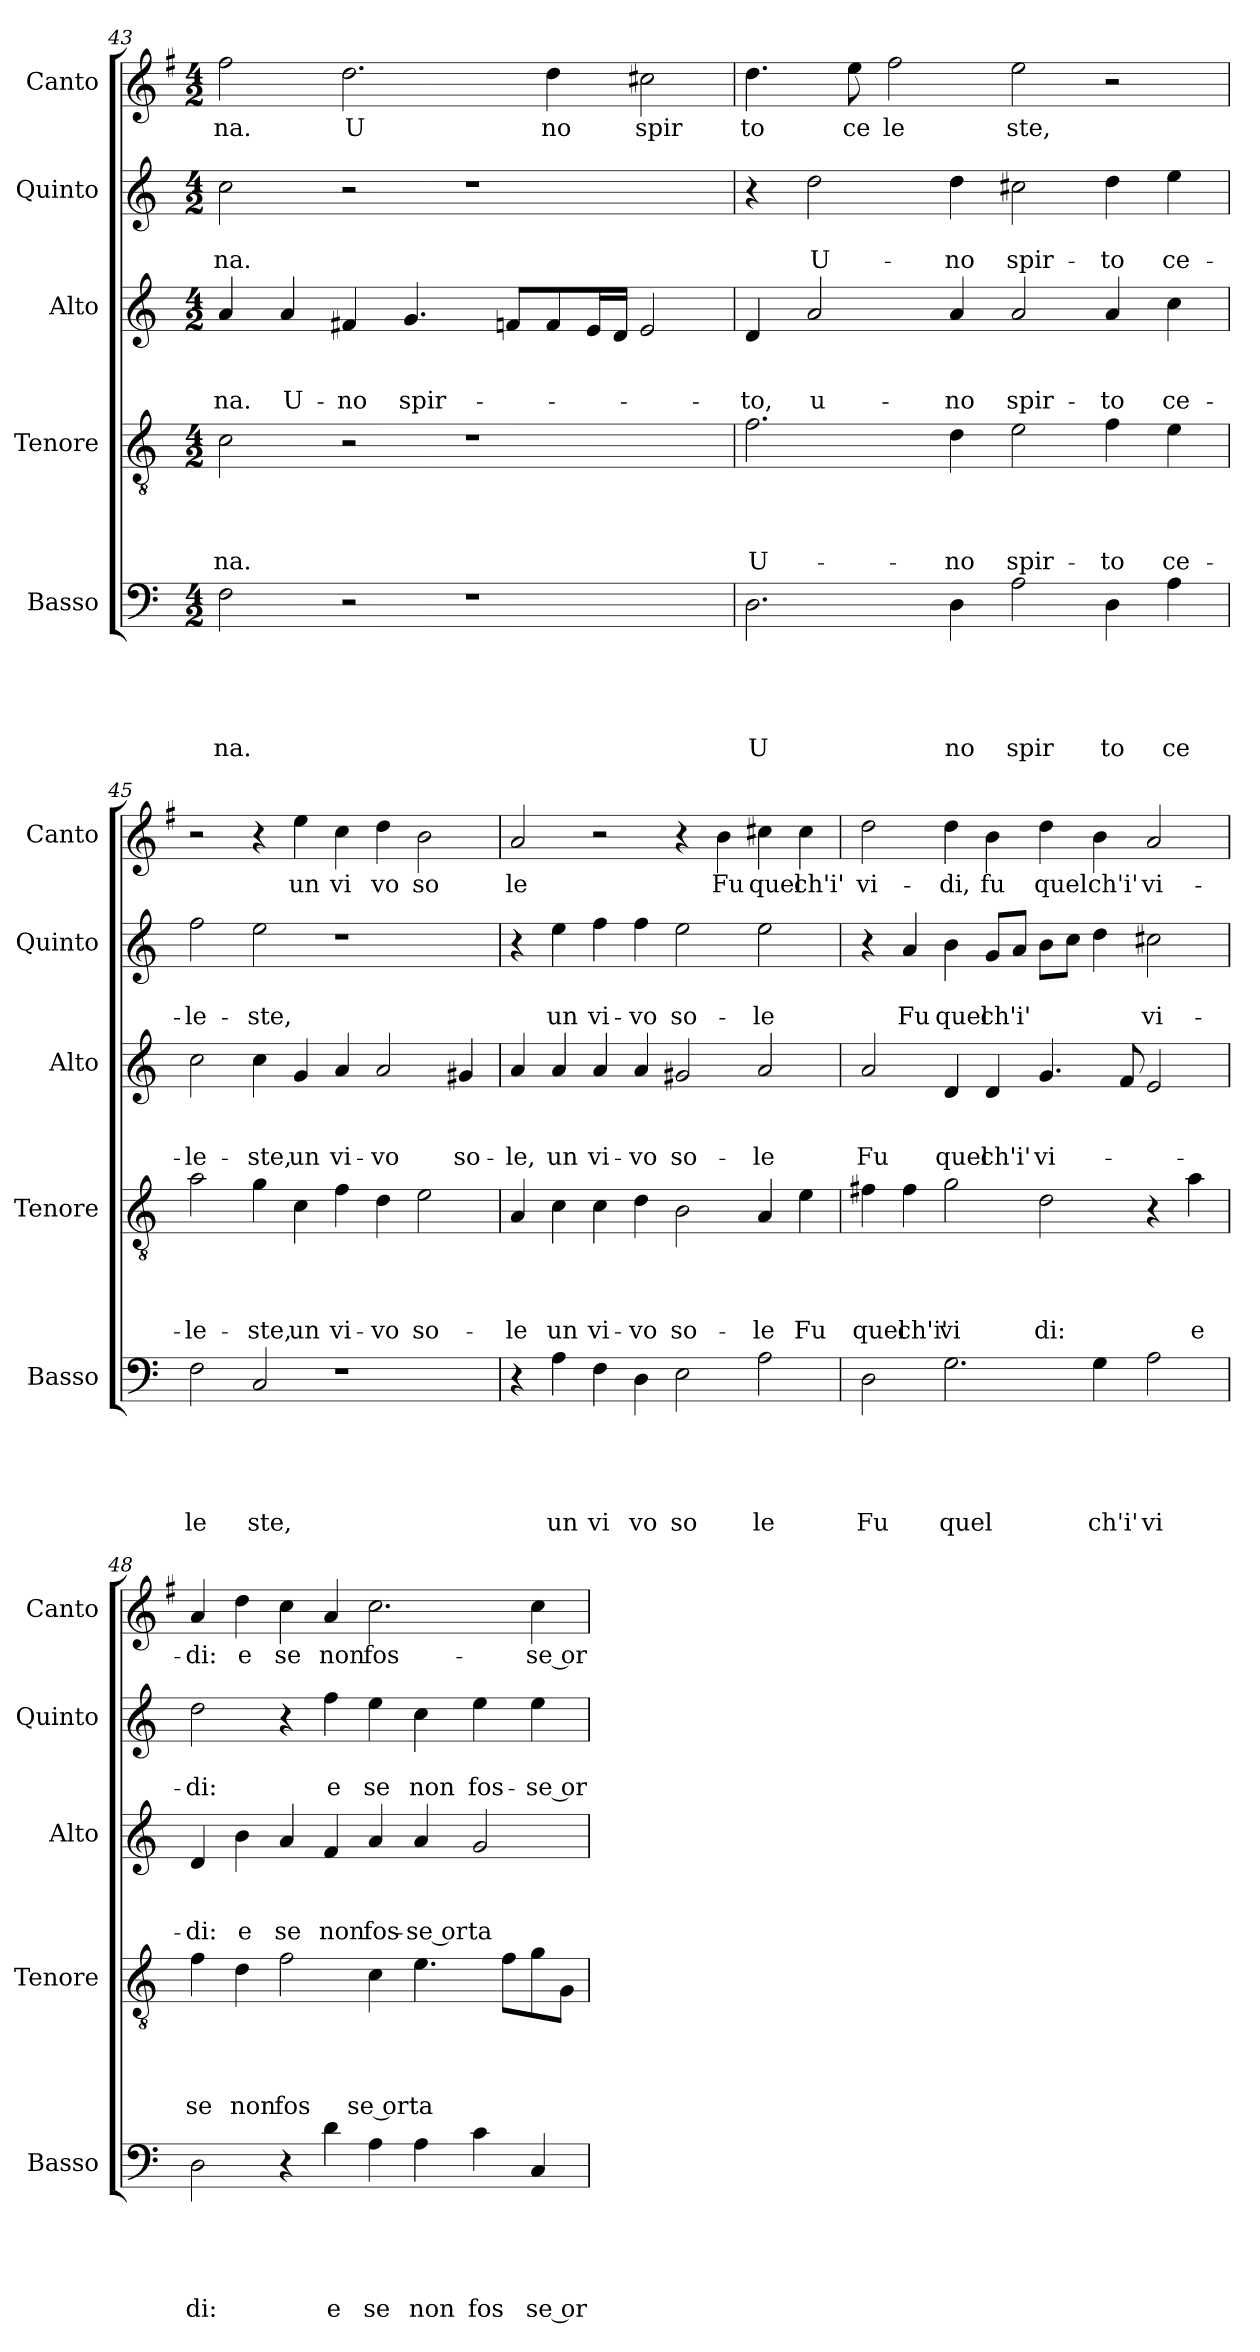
**kern	**text	**text	**text	**text	**text	**kern	**text	**text	**text	**text	**kern	**text	**text	**text	**kern	**text	**text	**kern	**text
*part5	*part5	*part5	*part5	*part5	*part5	*part4	*part4	*part4	*part4	*part4	*part3	*part3	*part3	*part3	*part2	*part2	*part2	*part1	*part1
*staff5	*staff5	*staff5	*staff5	*staff5	*staff5	*staff4	*staff4	*staff4	*staff4	*staff4	*staff3	*staff3	*staff3	*staff3	*staff2	*staff2	*staff2	*staff1	*staff1
*I"Basso	*	*	*	*	*	*I"Tenore	*	*	*	*	*I"Alto	*	*	*	*I"Quinto	*	*	*I"Canto	*
*I'Basso	*	*	*	*	*	*I'Tenore	*	*	*	*	*I'Alto	*	*	*	*I'Quinto	*	*	*I'Canto	*
!!LO:PB:g=z
*clefF4	*	*	*	*	*	*clefGv2	*	*	*	*	*clefG2	*	*	*	*clefG2	*	*	*clefG2	*
*	*	*	*	*	*	*	*	*	*	*	*	*	*	*	*	*	*	*ITrd-3c-5	*
*k[]	*	*	*	*	*	*k[]	*	*	*	*	*k[]	*	*	*	*k[]	*	*	*k[]	*
*C:	*	*	*	*	*	*C:	*	*	*	*	*C:	*	*	*	*C:	*	*	*C:	*
*M4/2	*	*	*	*	*	*M4/2	*	*	*	*	*M4/2	*	*	*	*M4/2	*	*	*M4/2	*
=43	=43	=43	=43	=43	=43	=43	=43	=43	=43	=43	=43	=43	=43	=43	=43	=43	=43	=43	=43
!	!	!	!	!	!LO:LY:b	!	!	!	!	!LO:LY:b	!	!	!	!LO:LY:b	!	!	!LO:LY:b	!	!LO:LY:b
2F\	.	.	.	.	-na.	2c\	.	.	.	na.	4a/	.	.	-na.	2cc\	.	na.	2bb\	na.
!	!	!	!	!	!	!	!	!	!	!	!	!	!	!LO:LY:b	!	!	!	!	!
.	.	.	.	.	.	.	.	.	.	.	4a/	.	.	U-	.	.	.	.	.
!	!	!	!	!	!	!	!	!	!	!	!	!	!	!LO:LY:b	!	!	!	!	!LO:LY:b
2r	.	.	.	.	.	2r	.	.	.	.	4f#X/	.	.	-no	2r	.	.	2.gg\	U
!	!	!	!	!	!	!	!	!	!	!	!	!	!	!LO:LY:b	!	!	!	!	!
.	.	.	.	.	.	.	.	.	.	.	4.g/	.	.	spir-	.	.	.	.	.
1r	.	.	.	.	.	1r	.	.	.	.	.	.	.	.	1r	.	.	.	.
.	.	.	.	.	.	.	.	.	.	.	8fn/L	.	.	.	.	.	.	.	.
!	!	!	!	!	!	!	!	!	!	!	!	!	!	!	!	!	!	!	!LO:LY:b
.	.	.	.	.	.	.	.	.	.	.	8f/	.	.	.	.	.	.	4gg\	no
.	.	.	.	.	.	.	.	.	.	.	16e/L	.	.	.	.	.	.	.	.
.	.	.	.	.	.	.	.	.	.	.	16d/JJ	.	.	.	.	.	.	.	.
!	!	!	!	!	!	!	!	!	!	!	!	!	!	!	!	!	!	!	!LO:LY:b
.	.	.	.	.	.	.	.	.	.	.	2e/	.	.	.	.	.	.	2ff#X\	spir
=44	=44	=44	=44	=44	=44	=44	=44	=44	=44	=44	=44	=44	=44	=44	=44	=44	=44	=44	=44
!	!	!	!	!	!LO:LY:b	!	!	!	!	!LO:LY:b	!	!	!	!LO:LY:b	!	!	!	!	!LO:LY:b
2.D\	.	.	.	.	U	2.f\	.	.	.	U-	4d/	.	.	-to,	4r	.	.	4.gg\	to
!	!	!	!	!	!	!	!	!	!	!	!	!	!	!LO:LY:b	!	!	!LO:LY:b	!	!
.	.	.	.	.	.	.	.	.	.	.	2a/	.	.	u-	2dd\	.	U-	.	.
!	!	!	!	!	!	!	!	!	!	!	!	!	!	!	!	!	!	!	!LO:LY:b
.	.	.	.	.	.	.	.	.	.	.	.	.	.	.	.	.	.	8aa\	ce
!	!	!	!	!	!	!	!	!	!	!	!	!	!	!	!	!	!	!	!LO:LY:b
.	.	.	.	.	.	.	.	.	.	.	.	.	.	.	.	.	.	2bb\	le
!	!	!	!	!	!LO:LY:b	!	!	!	!	!LO:LY:b	!	!	!	!LO:LY:b	!	!	!LO:LY:b	!	!
4D\	.	.	.	.	no	4d\	.	.	.	-no	4a/	.	.	-no	4dd\	.	-no	.	.
!	!	!	!	!	!LO:LY:b	!	!	!	!	!LO:LY:b	!	!	!	!LO:LY:b	!	!	!LO:LY:b	!	!LO:LY:b
2A\	.	.	.	.	spir	2e\	.	.	.	spir-	2a/	.	.	spir-	2cc#X\	.	spir-	2aa\	ste,
!	!	!	!	!	!LO:LY:b	!	!	!	!	!LO:LY:b	!	!	!	!LO:LY:b	!	!	!LO:LY:b	!	!
4D\	.	.	.	.	to	4f\	.	.	.	-to	4a/	.	.	-to	4dd\	.	-to	2r	.
!	!	!	!	!	!LO:LY:b	!	!	!	!	!LO:LY:b	!	!	!	!LO:LY:b	!	!	!LO:LY:b	!	!
4A\	.	.	.	.	ce	4e\	.	.	.	ce-	4cc\	.	.	ce-	4ee\	.	ce-	.	.
=45	=45	=45	=45	=45	=45	=45	=45	=45	=45	=45	=45	=45	=45	=45	=45	=45	=45	=45	=45
!	!	!	!	!	!LO:LY:b	!	!	!	!	!LO:LY:b	!	!	!	!LO:LY:b	!	!	!LO:LY:b	!	!
2F\	.	.	.	.	le	2a\	.	.	.	-le-	2cc\	.	.	-le-	2ff\	.	-le-	2r	.
!	!	!	!	!	!LO:LY:b	!	!	!	!	!LO:LY:b	!	!	!	!LO:LY:b	!	!	!LO:LY:b	!	!
2C/	.	.	.	.	ste,	4g\	.	.	.	-ste,	4cc\	.	.	-ste,	2ee\	.	-ste,	4r	.
!	!	!	!	!	!	!	!	!	!	!LO:LY:b	!	!	!	!LO:LY:b	!	!	!	!	!LO:LY:b
.	.	.	.	.	.	4c\	.	.	.	un	4g/	.	.	un	.	.	.	4aa\	un
!	!	!	!	!	!	!	!	!	!	!LO:LY:b	!	!	!	!LO:LY:b	!	!	!	!	!LO:LY:b
1r	.	.	.	.	.	4f\	.	.	.	vi-	4a/	.	.	vi-	1r	.	.	4ff\	vi
!	!	!	!	!	!	!	!	!	!	!LO:LY:b	!	!	!	!LO:LY:b	!	!	!	!	!LO:LY:b
.	.	.	.	.	.	4d\	.	.	.	-vo	2a/	.	.	-vo	.	.	.	4gg\	vo
!	!	!	!	!	!	!	!	!	!	!LO:LY:b	!	!	!	!	!	!	!	!	!LO:LY:b
.	.	.	.	.	.	2e\	.	.	.	so-	.	.	.	.	.	.	.	2ee\	so
!	!	!	!	!	!	!	!	!	!	!	!	!	!	!LO:LY:b	!	!	!	!	!
.	.	.	.	.	.	.	.	.	.	.	4g#X/	.	.	so-	.	.	.	.	.
=46	=46	=46	=46	=46	=46	=46	=46	=46	=46	=46	=46	=46	=46	=46	=46	=46	=46	=46	=46
!	!	!	!	!	!	!	!	!	!	!LO:LY:b	!	!	!	!LO:LY:b	!	!	!	!	!LO:LY:b
4r	.	.	.	.	.	4A/	.	.	.	-le	4a/	.	.	-le,	4r	.	.	2dd/	le
!	!	!	!	!	!LO:LY:b	!	!	!	!	!LO:LY:b	!	!	!	!LO:LY:b	!	!	!LO:LY:b	!	!
4A\	.	.	.	.	un	4c\	.	.	.	un	4a/	.	.	un	4ee\	.	un	.	.
!	!	!	!	!	!LO:LY:b	!	!	!	!	!LO:LY:b	!	!	!	!LO:LY:b	!	!	!LO:LY:b	!	!
4F\	.	.	.	.	vi	4c\	.	.	.	vi-	4a/	.	.	vi-	4ff\	.	vi-	2r	.
!	!	!	!	!	!LO:LY:b	!	!	!	!	!LO:LY:b	!	!	!	!LO:LY:b	!	!	!LO:LY:b	!	!
4D\	.	.	.	.	vo	4d\	.	.	.	-vo	4a/	.	.	-vo	4ff\	.	-vo	.	.
!	!	!	!	!	!LO:LY:b	!	!	!	!	!LO:LY:b	!	!	!	!LO:LY:b	!	!	!LO:LY:b	!	!
2E\	.	.	.	.	so	2B\	.	.	.	so-	2g#X/	.	.	so-	2ee\	.	so-	4r	.
!	!	!	!	!	!	!	!	!	!	!	!	!	!	!	!	!	!	!	!LO:LY:b
.	.	.	.	.	.	.	.	.	.	.	.	.	.	.	.	.	.	4ee\	Fu
!	!	!	!	!	!LO:LY:b	!	!	!	!	!LO:LY:b	!	!	!	!LO:LY:b	!	!	!LO:LY:b	!	!LO:LY:b
2A\	.	.	.	.	le	4A/	.	.	.	-le	2a/	.	.	-le	2ee\	.	-le	4ff#X\	quel
!	!	!	!	!	!	!	!	!	!	!LO:LY:b	!	!	!	!	!	!	!	!	!LO:LY:b
.	.	.	.	.	.	4e\	.	.	.	Fu	.	.	.	.	.	.	.	4ff#\	ch'i'
!!LO:LB:g=z
=47	=47	=47	=47	=47	=47	=47	=47	=47	=47	=47	=47	=47	=47	=47	=47	=47	=47	=47	=47
!	!	!	!	!	!LO:LY:b	!	!	!	!	!LO:LY:b	!	!	!	!LO:LY:b	!	!	!	!	!LO:LY:b
2D\	.	.	.	.	Fu	4f#X\	.	.	.	quel	2a/	.	.	Fu	4r	.	.	2gg\	vi-
!	!	!	!	!	!	!	!	!	!	!LO:LY:b	!	!	!	!	!	!	!LO:LY:b	!	!
.	.	.	.	.	.	4f#\	.	.	.	ch'i'	.	.	.	.	4a/	.	Fu	.	.
!	!	!	!	!	!LO:LY:b	!	!	!	!	!LO:LY:b	!	!	!	!LO:LY:b	!	!	!LO:LY:b	!	!LO:LY:b
2.G\	.	.	.	.	quel	2g\	.	.	.	vi	4d/	.	.	quel	4b\	.	quel	4gg\	-di,
!	!	!	!	!	!	!	!	!	!	!	!	!	!	!LO:LY:b	!	!	!LO:LY:b	!	!LO:LY:b
.	.	.	.	.	.	.	.	.	.	.	4d/	.	.	ch'i'	8g/L	.	ch'i'	4ee\	fu
.	.	.	.	.	.	.	.	.	.	.	.	.	.	.	8a/J	.	.	.	.
!	!	!	!	!	!	!	!	!	!	!LO:LY:b	!	!	!	!LO:LY:b	!	!	!	!	!LO:LY:b
.	.	.	.	.	.	2d\	.	.	.	di:	4.g/	.	.	vi-	8b\L	.	.	4gg\	quel
.	.	.	.	.	.	.	.	.	.	.	.	.	.	.	8cc\J	.	.	.	.
!	!	!	!	!	!LO:LY:b	!	!	!	!	!	!	!	!	!	!	!	!	!	!LO:LY:b
4G\	.	.	.	.	ch'i'	.	.	.	.	.	.	.	.	.	4dd\	.	.	4ee\	ch'i'
.	.	.	.	.	.	.	.	.	.	.	8f/	.	.	.	.	.	.	.	.
!	!	!	!	!	!LO:LY:b	!	!	!	!	!	!	!	!	!	!	!	!LO:LY:b	!	!LO:LY:b
2A\	.	.	.	.	vi	4r	.	.	.	.	2e/	.	.	.	2cc#X\	.	vi-	2dd/	vi-
!	!	!	!	!	!	!	!	!	!	!LO:LY:b	!	!	!	!	!	!	!	!	!
.	.	.	.	.	.	4a\	.	.	.	e	.	.	.	.	.	.	.	.	.
=48	=48	=48	=48	=48	=48	=48	=48	=48	=48	=48	=48	=48	=48	=48	=48	=48	=48	=48	=48
!	!	!	!	!	!LO:LY:b	!	!	!	!	!LO:LY:b	!	!	!	!LO:LY:b	!	!	!LO:LY:b	!	!LO:LY:b
2D\	.	.	.	.	di:	4f\	.	.	.	se	4d/	.	.	-di:	2dd\	.	-di:	4dd/	-di:
!	!	!	!	!	!	!	!	!	!	!LO:LY:b	!	!	!	!LO:LY:b	!	!	!	!	!LO:LY:b
.	.	.	.	.	.	4d\	.	.	.	non	4b\	.	.	e	.	.	.	4gg\	e
!	!	!	!	!	!	!	!	!	!	!LO:LY:b	!	!	!	!LO:LY:b	!	!	!	!	!LO:LY:b
4r	.	.	.	.	.	2f\	.	.	.	fos	4a/	.	.	se	4r	.	.	4ff\	se
!	!	!	!	!	!LO:LY:b	!	!	!	!	!	!	!	!	!LO:LY:b	!	!	!LO:LY:b	!	!LO:LY:b
4d\	.	.	.	.	e	.	.	.	.	.	4f/	.	.	non	4ff\	.	e	4dd/	non
!	!	!	!	!	!LO:LY:b	!	!	!	!	!LO:LY:b:rj	!	!	!	!LO:LY:b	!	!	!LO:LY:b	!	!LO:LY:b
4A\	.	.	.	.	se	4c\	.	.	.	se or	4a/	.	.	fos-	4ee\	.	se	2.ff\	fos-
!	!	!	!	!	!LO:LY:b	!	!	!	!	!LO:LY:b	!	!	!	!LO:LY:b:rj	!	!	!LO:LY:b	!	!
4A\	.	.	.	.	non	4.e\	.	.	.	ta	4a/	.	.	-se or	4cc\	.	non	.	.
!	!	!	!	!	!LO:LY:b	!	!	!	!	!	!	!	!	!LO:LY:b	!	!	!LO:LY:b	!	!
4c\	.	.	.	.	fos	.	.	.	.	.	2g/	.	.	ta-	4ee\	.	fos-	.	.
.	.	.	.	.	.	8f\L	.	.	.	.	.	.	.	.	.	.	.	.	.
!	!	!	!	!	!LO:LY:b:rj	!	!	!	!	!	!	!	!	!	!	!	!LO:LY:b:rj	!	!LO:LY:b:rj
4C/	.	.	.	.	se or	8g\	.	.	.	.	.	.	.	.	4ee\	.	-se or	4ff\	-se or
.	.	.	.	.	.	8G\J	.	.	.	.	.	.	.	.	.	.	.	.	.
=	=	=	=	=	=	=	=	=	=	=	=	=	=	=	=	=	=	=	=
*-	*-	*-	*-	*-	*-	*-	*-	*-	*-	*-	*-	*-	*-	*-	*-	*-	*-	*-	*-
